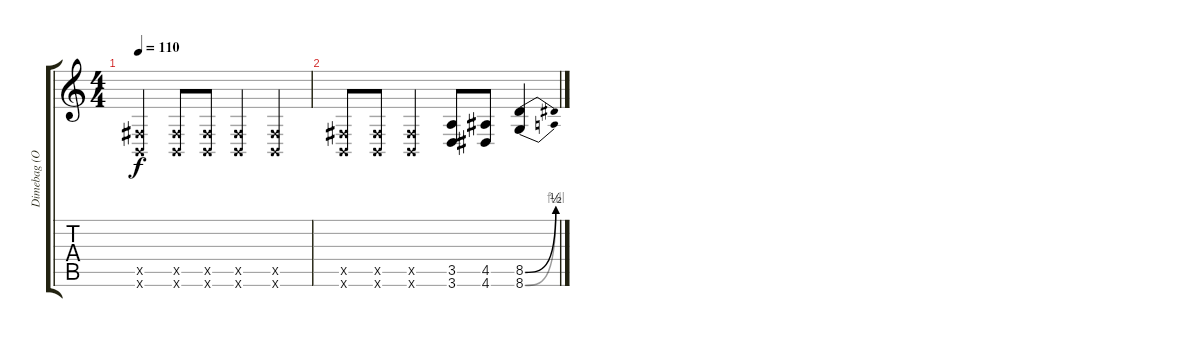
\track ("Dimebag (Overdubb)" "Dimebag (O") {instrument distortionguitar}
\staff {score tabs}
\tuning (Db4 Ab3 E3 B2 Gb2 B1) {hide}
\ts (4 4)
\tempo 110
\clef g2
\ks c
(0.5{x} 0.6{x}).4{dy f} (0.5{x} 0.6{x}).8 (0.5{x} 0.6{x}).8 (0.5{x} 0.6{x}).4 (0.5{x} 0.6{x}).4 |
(0.5{x} 0.6{x}).8 (0.5{x} 0.6{x}).8 (0.5{x} 0.6{x}).4 (3.5 3.6).8 (4.5 4.6).8 (8.5{be (bend 0 0 60 2)} 8.6{be (bend 0 0 60 4)}).4
